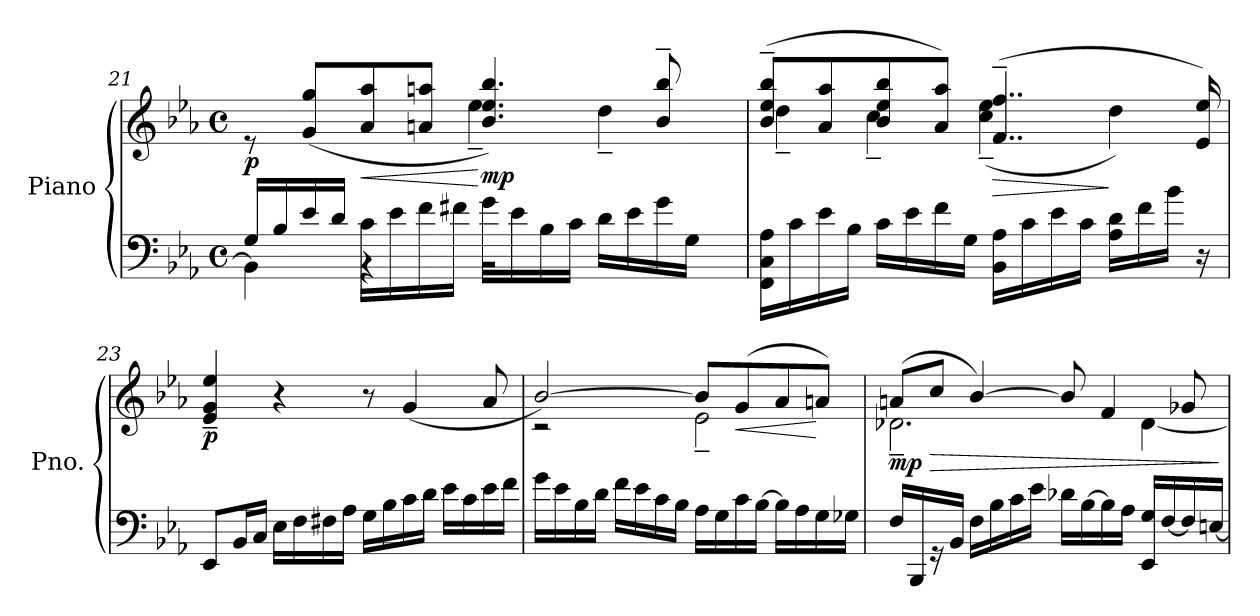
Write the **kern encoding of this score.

**kern	**kern	**dynam
*part1	*part1	*part1
*staff2	*staff1	*staff1/2
*I"Piano	*	*
*I'Pno.	*	*
!!LO:LB:g=z
*clefF4	*clefG2	*
*k[b-e-a-]	*k[b-e-a-]	*
*M4/4	*M4/4	*
*met(c)	*met(c)	*
=21	=21	=21
*^	*^	*
*	*^	*	*	*
!	!	!	!	!	!LO:DY:b
16G/LL	4BB-\]	2..rCCyy	8re	2ryy	p
16B-/	.	.	.	.	.
16e-/	.	.	(8g/ 8gg/L	.	.
16d/JJ	.	.	.	.	.
!	!	!	!	!	!LO:HP:b
16c\LL	4rBB	.	8a-/ 8aa-/	.	<
16e-\	.	.	.	.	.
16f\	.	.	8an/ 8aan/J	.	.
16f#X\JJ	.	.	.	.	.
!	!	!	!	!	!LO:DY:n=1:b
16g\LL	2rBB	.	4.b-/ 4.ee-/ 4.bb-/)	4ee-~\	[ mp
16e-\	.	.	.	.	.
16B-\	.	.	.	.	.
16c\JJ	.	.	.	.	.
16d\LL	.	.	.	4dd~\	.
16e-\	.	.	.	.	.
*	*	*	*MM64	*	*
16g\	.	16.ryy	8b-/~ 8bb-/~	.	.
16G\JJ	.	.	.	.	.
.	.	64FF!LLLLyy	.	.	.
.	.	64C!JJJJyy	.	.	.
*v	*v	*v	*	*	*
=22	=22	=22	=22
*	*MM64	*	*
16FF\ 16C\ 16A-\LL	(8b-/~ 8ee-/~ 8bb-/~L	4dd~\	.
16c\	.	.	.
16e-\	8a-/ 8aa-/	.	.
16B-\JJ	.	.	.
16c\LL	8b-/ 8ee-/ 8bb-/	4cc~\	.
16e-\	.	.	.
16f\	8a-/ 8aa-/J)	.	.
16G\JJ	.	.	.
!	!	!	!LO:HP:b
16BB-\ 16A-\LL	(4..f/~ 4..ff/~	(>4cc\~ 4ee-\~	>
16c\	.	.	.
16e-\	.	.	.
16c\JJ	.	.	.
*	*MM60	*	*
16A-\ 16d\LL	.	4dd\)	]
16f\	.	.	.
16b-\JJ	.	.	.
*	*MM40	*	*
16r	16e-/ 16ee-/)	.	.
*	*v	*v	*
!!LO:PB:g=z
=23	=23	=23
*	*MM68	*
!	!	!LO:DY:b
8EE-/L	4e-/~ 4g/~ 4ee-/~	p
16BB-/L	.	.
16C/JJ	.	.
16E-\LL	4r	.
16F\	.	.
16F#X\	.	.
16A-\JJ	.	.
16G\LL	8r	.
16B-\	.	.
16c\	(4g/	.
16d\JJ	.	.
16e-\LL	.	.
16c\	.	.
16e-\	8a-/	.
16f\JJ	.	.
=24	=24	=24
*	*^	*
16g\LL	[2b-/)	2r	.
16e-\	.	.	.
16B-\	.	.	.
16d\JJ	.	.	.
16f\LL	.	.	.
16e-\	.	.	.
16c\	.	.	.
16B-\JJ	.	.	.
16A-\LL	8b-/L]	2e-~\	.
16G\	.	.	.
*	*MM68	*	*
!	!	!	!LO:HP:b
16c\	(8g/	.	<
[16B-\JJ	.	.	.
16B-\LL]	8a-/	.	.
16A-\	.	.	.
*	*MM64	*	*
16G\	8an/J)	.	[
16G-X\JJ	.	.	.
!!LO:LB:g=z	!!
=25	=25	=25	=25
!	!	!	!LO:DY:b
16F/LL	(8an/L	2.d-X~\	mp
16BBB-/	.	.	.
!	!	!	!LO:HP:b
16r	8cc/J	.	>
16BB-/JJ	.	.	.
*	*MM72	*	*
16F\LL	[4b-/)	.	.
16B-\	.	.	.
16c\	.	.	.
16e-\JJ	.	.	.
16d-X\LL	8b-/]	.	.
[16B-\	.	.	.
16B-\]	4f/	.	.
16A-\JJ	.	.	.
16EE-/ 16G/LL	.	[4d-\	.
[16F/	.	.	.
16F/]	8g-X/	.	.
[16En/JJ	.	.	.
*	*v	*v	*
.	.	]
=	=	=
*-	*-	*-
